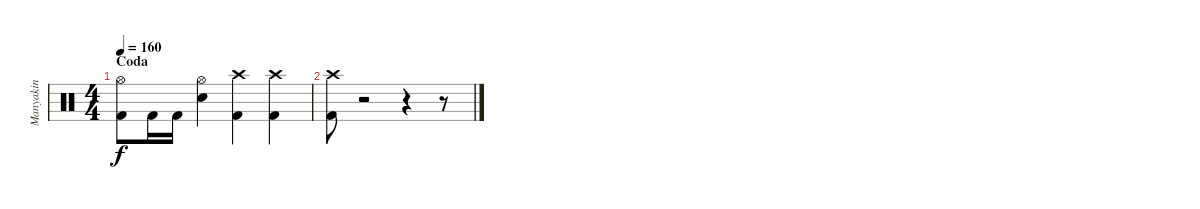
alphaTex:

\track ("Manyakin" "Manyakin") {instrument percussion}
\staff {score}
\articulation defaults
\ts (4 4)
\section ("" "Coda")
\tempo 160
\clef neutral
\ks c
("Kick (hit) 2" "Hi-Hat (open)").8{dy f} "Kick (hit) 2".16 "Kick (hit) 2".16 ("Snare (hit) 2" "Hi-Hat (open)").4 ("Kick (hit) 2" "Crash high (hit)").4 ("Kick (hit) 2" "Crash high (hit)").4 |
("Kick (hit) 2" "Crash high (hit)").8 r.2 r.4 r.8
